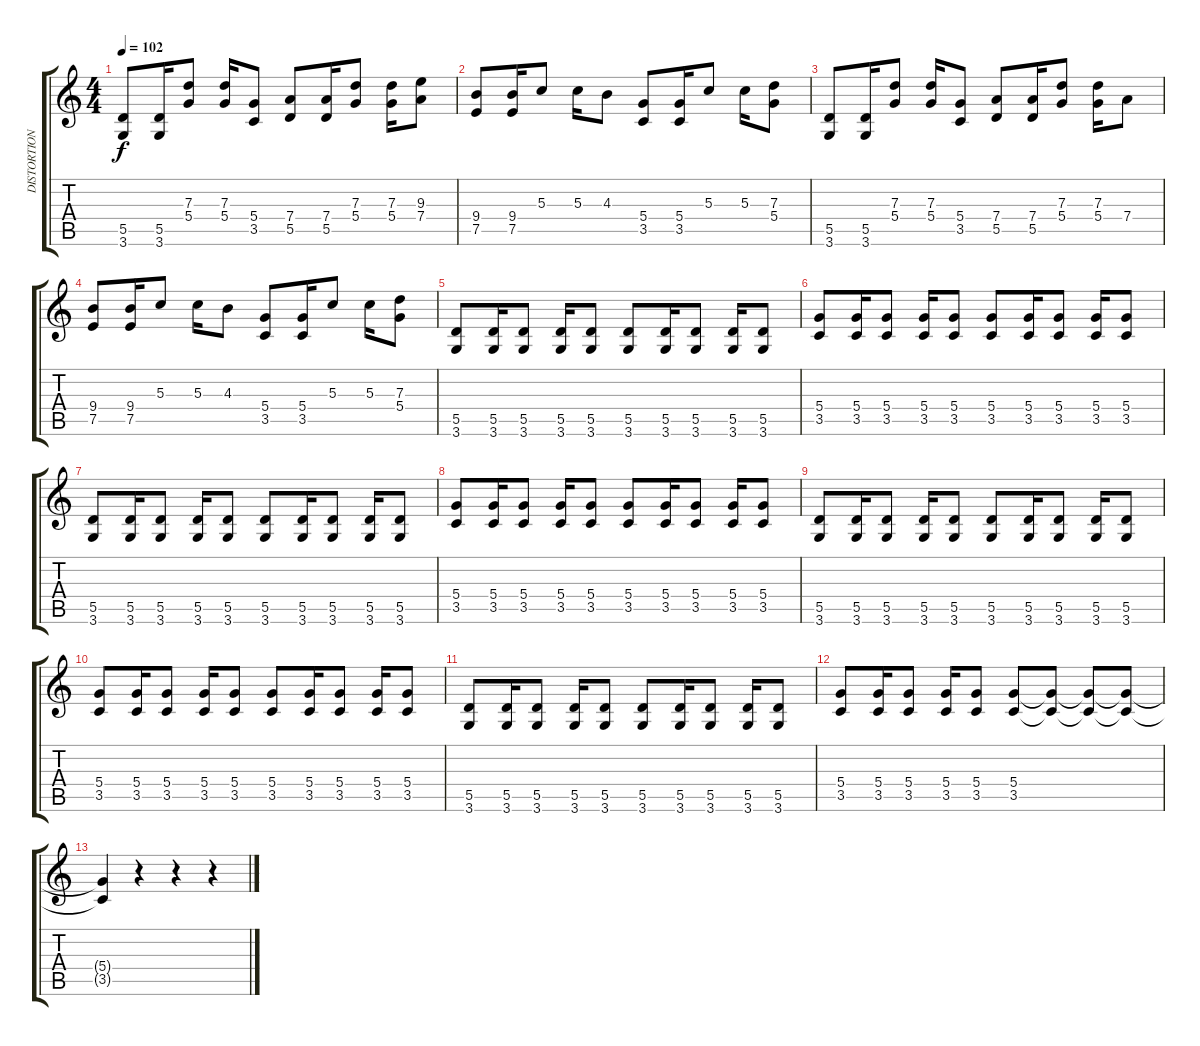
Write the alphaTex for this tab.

\track ("DISTORTION GUITAR" "DISTORTION") {instrument distortionguitar}
\staff {score tabs}
\tuning (E4 B3 G3 D3 A2 E2) {hide}
\ts (4 4)
\tempo 102
\clef g2
\ks c
(5.5 3.6).8{dy f} (5.5 3.6).16 (7.3 5.4).8 (7.3 5.4).16 (5.4 3.5).8 (7.4 5.5).8 (7.4 5.5).16 (7.3 5.4).8 (7.3 5.4).16 (9.3 7.4).8 |
(9.4 7.5).8 (9.4 7.5).16 5.3.8 5.3.16 4.3.8 (5.4 3.5).8 (5.4 3.5).16 5.3.8 5.3.16 (7.3 5.4).8 |
(5.5 3.6).8 (5.5 3.6).16 (7.3 5.4).8 (7.3 5.4).16 (5.4 3.5).8 (7.4 5.5).8 (7.4 5.5).16 (7.3 5.4).8 (7.3 5.4).16 7.4.8 |
(9.4 7.5).8 (9.4 7.5).16 5.3.8 5.3.16 4.3.8 (5.4 3.5).8 (5.4 3.5).16 5.3.8 5.3.16 (7.3 5.4).8 |
(5.5 3.6).8 (5.5 3.6).16 (5.5 3.6).8 (5.5 3.6).16 (5.5 3.6).8 (5.5 3.6).8 (5.5 3.6).16 (5.5 3.6).8 (5.5 3.6).16 (5.5 3.6).8 |
(5.4 3.5).8 (5.4 3.5).16 (5.4 3.5).8 (5.4 3.5).16 (5.4 3.5).8 (5.4 3.5).8 (5.4 3.5).16 (5.4 3.5).8 (5.4 3.5).16 (5.4 3.5).8 |
(5.5 3.6).8 (5.5 3.6).16 (5.5 3.6).8 (5.5 3.6).16 (5.5 3.6).8 (5.5 3.6).8 (5.5 3.6).16 (5.5 3.6).8 (5.5 3.6).16 (5.5 3.6).8 |
(5.4 3.5).8 (5.4 3.5).16 (5.4 3.5).8 (5.4 3.5).16 (5.4 3.5).8 (5.4 3.5).8 (5.4 3.5).16 (5.4 3.5).8 (5.4 3.5).16 (5.4 3.5).8 |
(5.5 3.6).8 (5.5 3.6).16 (5.5 3.6).8 (5.5 3.6).16 (5.5 3.6).8 (5.5 3.6).8 (5.5 3.6).16 (5.5 3.6).8 (5.5 3.6).16 (5.5 3.6).8 |
(5.4 3.5).8 (5.4 3.5).16 (5.4 3.5).8 (5.4 3.5).16 (5.4 3.5).8 (5.4 3.5).8 (5.4 3.5).16 (5.4 3.5).8 (5.4 3.5).16 (5.4 3.5).8 |
(5.5 3.6).8 (5.5 3.6).16 (5.5 3.6).8 (5.5 3.6).16 (5.5 3.6).8 (5.5 3.6).8 (5.5 3.6).16 (5.5 3.6).8 (5.5 3.6).16 (5.5 3.6).8 |
(5.4 3.5).8 (5.4 3.5).16 (5.4 3.5).8 (5.4 3.5).16 (5.4 3.5).8 (5.4 3.5).8 (5.4{t} 3.5{t}).8 (5.4{t} 3.5{t}).8 (5.4{t} 3.5{t}).8 |
(5.4{t} 3.5{t}).4 r.4 r.4 r.4
